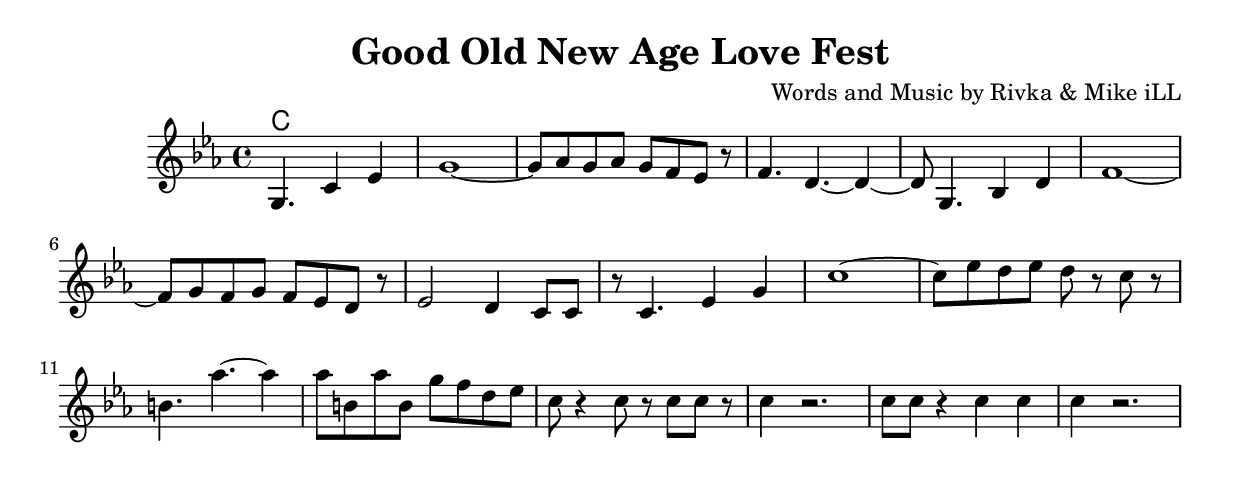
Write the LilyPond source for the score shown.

\version "2.18.2"

\header {
  title = "Good Old New Age Love Fest"
  composer = "Words and Music by Rivka & Mike iLL"
  tag = "Copyright R. and M. Kilmer Creative Commons Attribution-NonCommercial, BMI"
}

\paper{ print-page-number = ##f bottom-margin = 0.5\in }

melody = \relative c' {
  \clef treble
  \key c \minor
  \time 4/4
  \partial 8*7 g4. c4 ees |
  g1~ | g8 aes g aes g f ees r | f4. d4.~ d4~ | d8 g,4. bes4 d |
  f1~ | f8 g f g f ees d r | ees2 d4 c8 c | r c4. ees4 g |
  c1~ | c8 ees d ees d r c r | b4. aes'~ aes4 | aes8 b, aes' b, g' f d ees |
  c8 r4 c8 r c c r8 | c4 r2. | c8 c r4 c c | c4 r2. |
}

text =  \lyricmode {

}


harmonies = \chordmode {
  c:min1
}

\score {
  <<
    \new ChordNames {
      \set chordChanges = ##t
      \harmonies
    }
    \new Voice = "one" { \melody }
    \new Lyrics \lyricsto "one" \text
  >>
  \layout { }
  \midi { }
}
